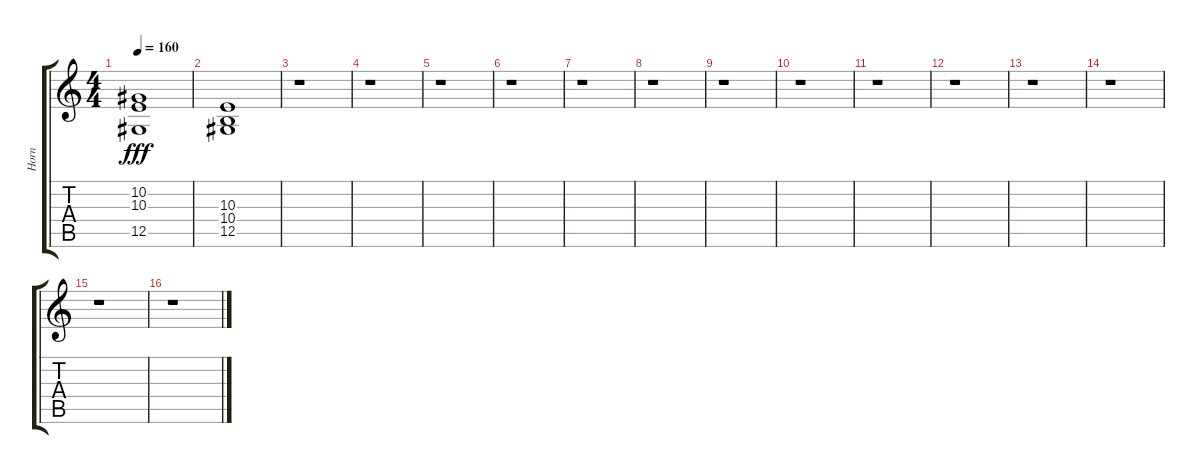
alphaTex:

\track ("Horn" "Horn") {instrument frenchhorn}
\staff {score tabs}
\tuning (Eb4 Bb3 Gb3 Db3 Ab2 Eb2) {hide}
\ts (4 4)
\tempo 160
\clef g2
\ks c
(10.2 10.3 12.5).1{dy fff} |
(10.3 10.4 12.5).1 |
r.1 |
r.1 |
r.1 |
r.1 |
r.1 |
r.1 |
r.1 |
r.1 |
r.1 |
r.1 |
r.1 |
r.1 |
r.1 |
r.1
